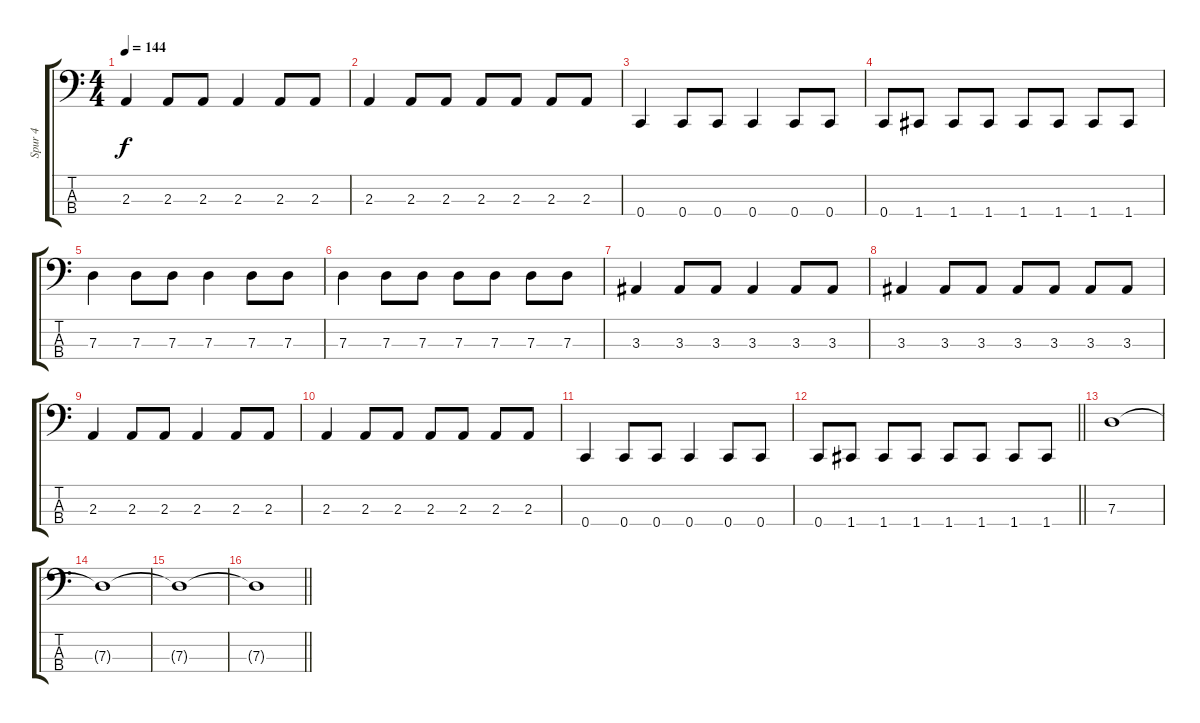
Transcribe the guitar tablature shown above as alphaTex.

\track ("Spur 4" "Spur 4") {instrument electricbasspick}
\staff {score tabs}
\tuning (F2 C2 G1 C1) {hide}
\ts (4 4)
\tempo 144
\clef f4
\ks c
2.3.4{dy f} 2.3.8 2.3.8 2.3.4 2.3.8 2.3.8 |
2.3.4 2.3.8 2.3.8 2.3.8 2.3.8 2.3.8 2.3.8 |
0.4.4 0.4.8 0.4.8 0.4.4 0.4.8 0.4.8 |
0.4.8 1.4.8 1.4.8 1.4.8 1.4.8 1.4.8 1.4.8 1.4.8 |
7.3.4 7.3.8 7.3.8 7.3.4 7.3.8 7.3.8 |
7.3.4 7.3.8 7.3.8 7.3.8 7.3.8 7.3.8 7.3.8 |
3.3.4 3.3.8 3.3.8 3.3.4 3.3.8 3.3.8 |
3.3.4 3.3.8 3.3.8 3.3.8 3.3.8 3.3.8 3.3.8 |
2.3.4 2.3.8 2.3.8 2.3.4 2.3.8 2.3.8 |
2.3.4 2.3.8 2.3.8 2.3.8 2.3.8 2.3.8 2.3.8 |
0.4.4 0.4.8 0.4.8 0.4.4 0.4.8 0.4.8 |
\barLineRight lightlight
0.4.8 1.4.8 1.4.8 1.4.8 1.4.8 1.4.8 1.4.8 1.4.8 |
\section ("" "")
7.3.1{volume 0} |
7.3{t}.1 |
7.3{t}.1 |
\barLineRight lightlight
7.3{t}.1
